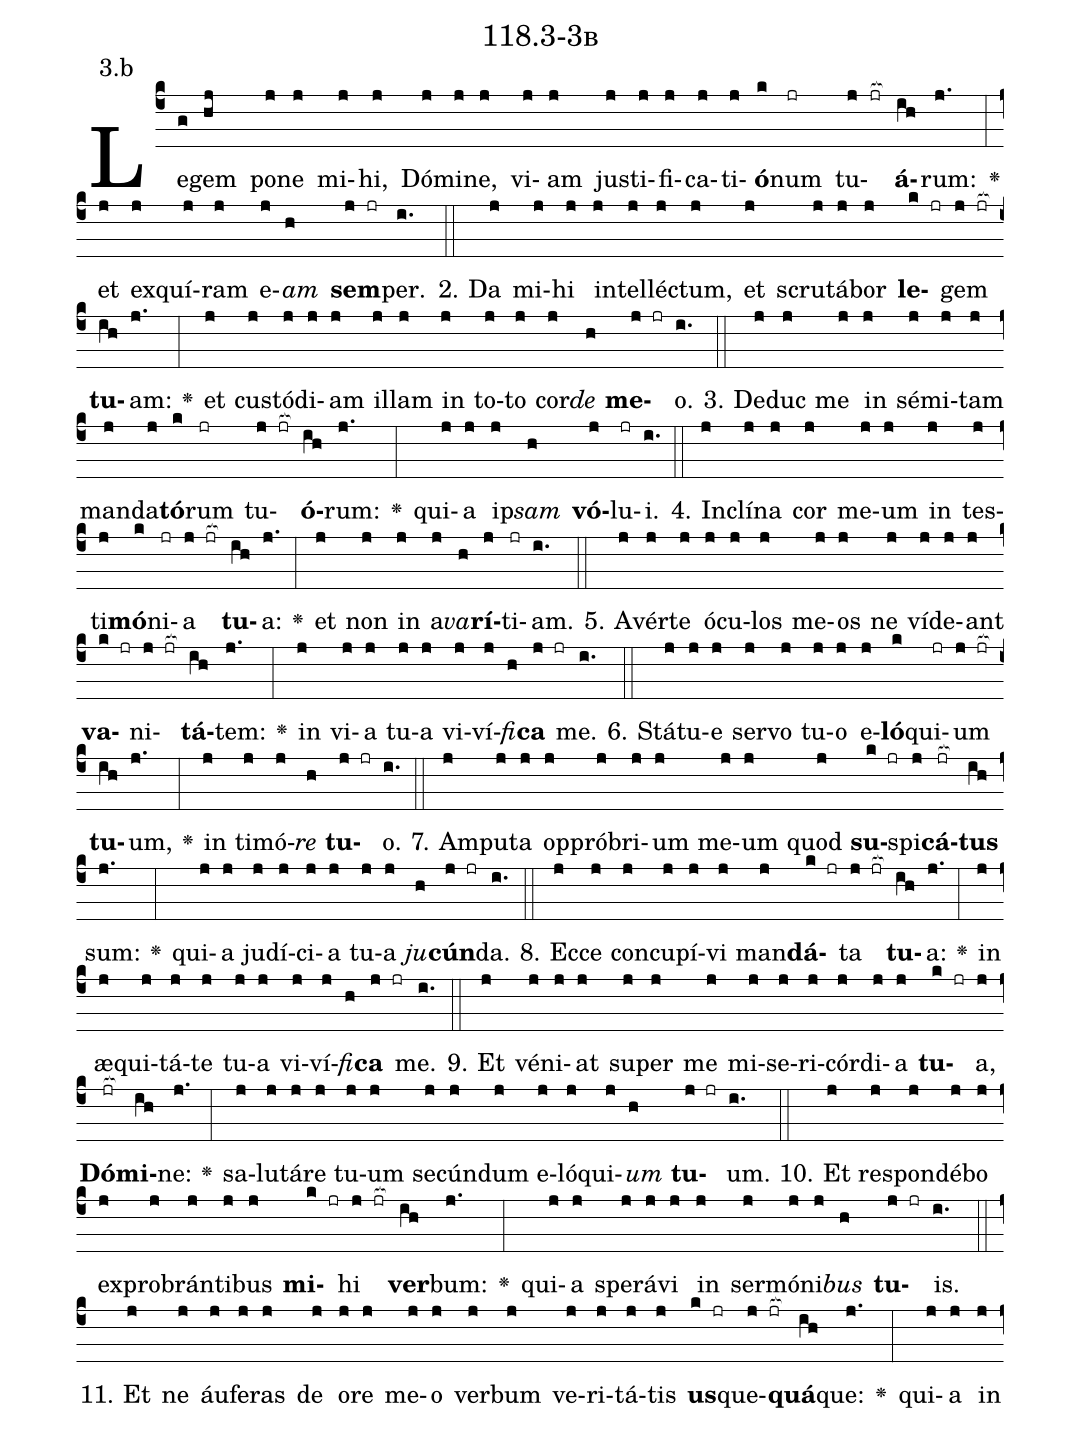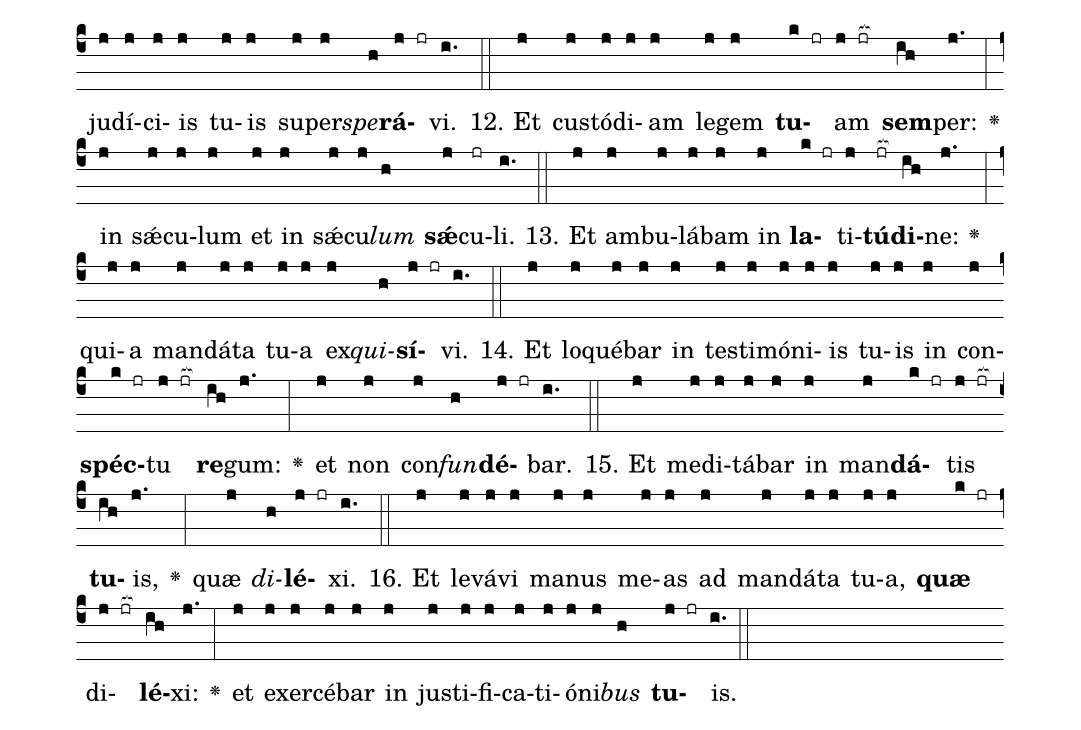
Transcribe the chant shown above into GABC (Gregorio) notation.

name: 118.3-3b;
annotation: 3.b;
%%
(c4)Le(g)gem(hj) po(j)ne(j) mi(j)hi,(j) Dó(j)mi(j)ne,(j) vi(j)am(j) jus(j)ti(j)fi(j)ca(j)ti(j)<b>ó</b>(k)num(jr) tu(j jr[ocb:1{])<b>á</b>(ih[ocb:0}])rum:(j.) <v>\greheightstar</v>(:) et(j) ex(j)quí(j)ram(j) e(j)<i>am</i>(h) <b>sem</b>(j jr)per.(i.) (::)
2. Da(j) mi(j)hi(j) in(j)tel(j)léc(j)tum,(j) et(j) scru(j)tá(j)bor(j) <b>le</b>(k jr)gem(j jr[ocb:1{]) <b>tu</b>(ih[ocb:0}])am:(j.) <v>\greheightstar</v>(:) et(j) cus(j)tó(j)di(j)am(j) il(j)lam(j) in(j) to(j)to(j) cor(j)<i>de</i>(h) <b>me</b>(j jr)o.(i.) (::)
3. De(j)duc(j) me(j) in(j) sé(j)mi(j)tam(j) man(j)da(j)<b>tó</b>(k)rum(jr) tu(j jr[ocb:1{])<b>ó</b>(ih[ocb:0}])rum:(j.) <v>\greheightstar</v>(:) qui(j)a(j) ip(j)<i>sam</i>(h) <b>vó</b>(j)lu(jr)i.(i.) (::)
4. In(j)clí(j)na(j) cor(j) me(j)um(j) in(j) tes(j)ti(j)<b>mó</b>(k)ni(jr)a(j jr[ocb:1{]) <b>tu</b>(ih[ocb:0}])a:(j.) <v>\greheightstar</v>(:) et(j) non(j) in(j) a(j)<i>va</i>(h)<b>rí</b>(j)ti(jr)am.(i.) (::)
5. A(j)vér(j)te(j) ó(j)cu(j)los(j) me(j)os(j) ne(j) ví(j)de(j)ant(j) <b>va</b>(k jr)ni(j jr[ocb:1{])<b>tá</b>(ih[ocb:0}])tem:(j.) <v>\greheightstar</v>(:) in(j) vi(j)a(j) tu(j)a(j) vi(j)ví(j)<i>fi</i>(h)<b>ca</b>(j jr) me.(i.) (::)
6. Stá(j)tu(j)e(j) ser(j)vo(j) tu(j)o(j) e(j)<b>ló</b>(k)qui(jr)um(j jr[ocb:1{]) <b>tu</b>(ih[ocb:0}])um,(j.) <v>\greheightstar</v>(:) in(j) ti(j)mó(j)<i>re</i>(h) <b>tu</b>(j jr)o.(i.) (::)
7. Am(j)pu(j)ta(j) op(j)pró(j)bri(j)um(j) me(j)um(j) quod(j) <b>su</b>(k jr)spi(j)<b>cá</b>(jr[ocb:1{])<b>tus</b>(ih[ocb:0}]) sum:(j.) <v>\greheightstar</v>(:) qui(j)a(j) ju(j)dí(j)ci(j)a(j) tu(j)a(j) <i>ju</i>(h)<b>cún</b>(j jr)da.(i.) (::)
8. Ec(j)ce(j) con(j)cu(j)pí(j)vi(j) man(j)<b>dá</b>(k jr)ta(j jr[ocb:1{]) <b>tu</b>(ih[ocb:0}])a:(j.) <v>\greheightstar</v>(:) in(j) æ(j)qui(j)tá(j)te(j) tu(j)a(j) vi(j)ví(j)<i>fi</i>(h)<b>ca</b>(j jr) me.(i.) (::)
9. Et(j) vé(j)ni(j)at(j) su(j)per(j) me(j) mi(j)se(j)ri(j)cór(j)di(j)a(j) <b>tu</b>(k jr)a,(j) <b>Dó</b>(jr[ocb:1{])<b>mi</b>(ih[ocb:0}])ne:(j.) <v>\greheightstar</v>(:) sa(j)lu(j)tá(j)re(j) tu(j)um(j) se(j)cún(j)dum(j) e(j)ló(j)qui(j)<i>um</i>(h) <b>tu</b>(j jr)um.(i.) (::)
10. Et(j) re(j)spon(j)dé(j)bo(j) ex(j)pro(j)brán(j)ti(j)bus(j) <b>mi</b>(k jr)hi(j jr[ocb:1{]) <b>ver</b>(ih[ocb:0}])bum:(j.) <v>\greheightstar</v>(:) qui(j)a(j) spe(j)rá(j)vi(j) in(j) ser(j)mó(j)ni(j)<i>bus</i>(h) <b>tu</b>(j jr)is.(i.) (::)
11. Et(j) ne(j) áu(j)fe(j)ras(j) de(j) o(j)re(j) me(j)o(j) ver(j)bum(j) ve(j)ri(j)tá(j)tis(j) <b>us</b>(k jr)que(j jr[ocb:1{])<b>quá</b>(ih[ocb:0}])que:(j.) <v>\greheightstar</v>(:) qui(j)a(j) in(j) ju(j)dí(j)ci(j)is(j) tu(j)is(j) su(j)per(j)<i>spe</i>(h)<b>rá</b>(j jr)vi.(i.) (::)
12. Et(j) cus(j)tó(j)di(j)am(j) le(j)gem(j) <b>tu</b>(k jr)am(j jr[ocb:1{]) <b>sem</b>(ih[ocb:0}])per:(j.) <v>\greheightstar</v>(:) in(j) sǽ(j)cu(j)lum(j) et(j) in(j) sǽ(j)cu(j)<i>lum</i>(h) <b>sǽ</b>(j)cu(jr)li.(i.) (::)
13. Et(j) am(j)bu(j)lá(j)bam(j) in(j) <b>la</b>(k jr)ti(j)<b>tú</b>(jr[ocb:1{])<b>di</b>(ih[ocb:0}])ne:(j.) <v>\greheightstar</v>(:) qui(j)a(j) man(j)dá(j)ta(j) tu(j)a(j) ex(j)<i>qui</i>(h)<b>sí</b>(j jr)vi.(i.) (::)
14. Et(j) lo(j)qué(j)bar(j) in(j) tes(j)ti(j)mó(j)ni(j)is(j) tu(j)is(j) in(j) con(j)<b>spéc</b>(k jr)tu(j jr[ocb:1{]) <b>re</b>(ih[ocb:0}])gum:(j.) <v>\greheightstar</v>(:) et(j) non(j) con(j)<i>fun</i>(h)<b>dé</b>(j jr)bar.(i.) (::)
15. Et(j) me(j)di(j)tá(j)bar(j) in(j) man(j)<b>dá</b>(k jr)tis(j jr[ocb:1{]) <b>tu</b>(ih[ocb:0}])is,(j.) <v>\greheightstar</v>(:) quæ(j) <i>di</i>(h)<b>lé</b>(j jr)xi.(i.) (::)
16. Et(j) le(j)vá(j)vi(j) ma(j)nus(j) me(j)as(j) ad(j) man(j)dá(j)ta(j) tu(j)a,(j) <b>quæ</b>(k jr) di(j jr[ocb:1{])<b>lé</b>(ih[ocb:0}])xi:(j.) <v>\greheightstar</v>(:) et(j) ex(j)er(j)cé(j)bar(j) in(j) jus(j)ti(j)fi(j)ca(j)ti(j)ó(j)ni(j)<i>bus</i>(h) <b>tu</b>(j jr)is.(i.) (::)
